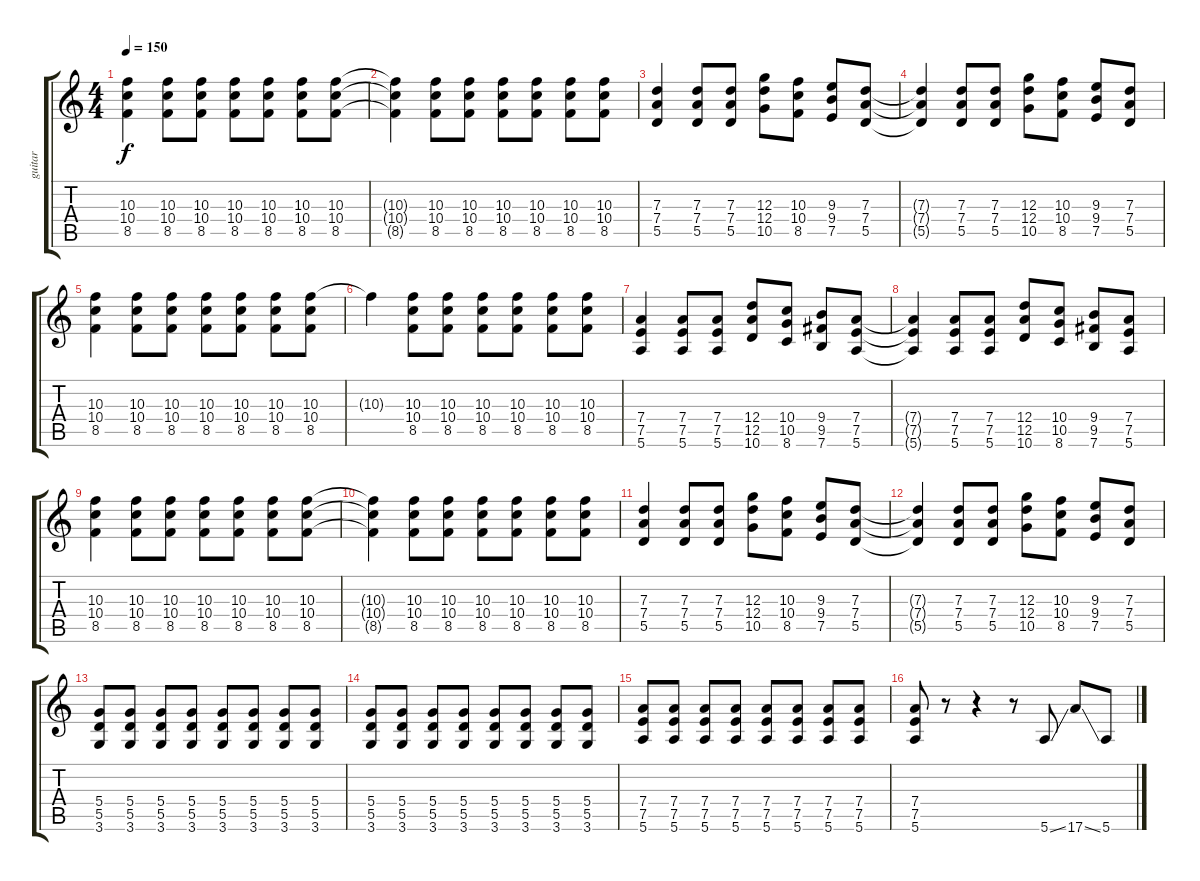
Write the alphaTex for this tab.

\track ("guitar" "guitar") {instrument distortionguitar}
\staff {score tabs}
\tuning (E4 B3 G3 D3 A2 E2) {hide}
\ts (4 4)
\tempo 150
\clef g2
\ks c
(10.3 10.4 8.5).4{dy f instrument distortionguitar} (10.3 10.4 8.5).8 (10.3 10.4 8.5).8 (10.3 10.4 8.5).8 (10.3 10.4 8.5).8 (10.3 10.4 8.5).8 (10.3 10.4 8.5).8 |
(10.3{t} 10.4{t} 8.5{t}).4 (10.3 10.4 8.5).8 (10.3 10.4 8.5).8 (10.3 10.4 8.5).8 (10.3 10.4 8.5).8 (10.3 10.4 8.5).8 (10.3 10.4 8.5).8 |
(7.3 7.4 5.5).4 (7.3 7.4 5.5).8 (7.3 7.4 5.5).8 (12.3 12.4 10.5).8 (10.3 10.4 8.5).8 (9.3 9.4 7.5).8 (7.3 7.4 5.5).8 |
(7.3{t} 7.4{t} 5.5{t}).4 (7.3 7.4 5.5).8 (7.3 7.4 5.5).8 (12.3 12.4 10.5).8 (10.3 10.4 8.5).8 (9.3 9.4 7.5).8 (7.3 7.4 5.5).8 |
(10.3 10.4 8.5).4 (10.3 10.4 8.5).8 (10.3 10.4 8.5).8 (10.3 10.4 8.5).8 (10.3 10.4 8.5).8 (10.3 10.4 8.5).8 (10.3 10.4 8.5).8 |
10.3{t}.4 (10.3 10.4 8.5).8 (10.3 10.4 8.5).8 (10.3 10.4 8.5).8 (10.3 10.4 8.5).8 (10.3 10.4 8.5).8 (10.3 10.4 8.5).8 |
(7.4 7.5 5.6).4 (7.4 7.5 5.6).8 (7.4 7.5 5.6).8 (12.4 12.5 10.6).8 (10.4 10.5 8.6).8 (9.4 9.5 7.6).8 (7.4 7.5 5.6).8 |
(7.4{t} 7.5{t} 5.6{t}).4 (7.4 7.5 5.6).8 (7.4 7.5 5.6).8 (12.4 12.5 10.6).8 (10.4 10.5 8.6).8 (9.4 9.5 7.6).8 (7.4 7.5 5.6).8 |
(10.3 10.4 8.5).4 (10.3 10.4 8.5).8 (10.3 10.4 8.5).8 (10.3 10.4 8.5).8 (10.3 10.4 8.5).8 (10.3 10.4 8.5).8 (10.3 10.4 8.5).8 |
(10.3{t} 10.4{t} 8.5{t}).4 (10.3 10.4 8.5).8 (10.3 10.4 8.5).8 (10.3 10.4 8.5).8 (10.3 10.4 8.5).8 (10.3 10.4 8.5).8 (10.3 10.4 8.5).8 |
(7.3 7.4 5.5).4 (7.3 7.4 5.5).8 (7.3 7.4 5.5).8 (12.3 12.4 10.5).8 (10.3 10.4 8.5).8 (9.3 9.4 7.5).8 (7.3 7.4 5.5).8 |
(7.3{t} 7.4{t} 5.5{t}).4 (7.3 7.4 5.5).8 (7.3 7.4 5.5).8 (12.3 12.4 10.5).8 (10.3 10.4 8.5).8 (9.3 9.4 7.5).8 (7.3 7.4 5.5).8 |
(5.4 5.5 3.6).8 (5.4 5.5 3.6).8 (5.4 5.5 3.6).8 (5.4 5.5 3.6).8 (5.4 5.5 3.6).8 (5.4 5.5 3.6).8 (5.4 5.5 3.6).8 (5.4 5.5 3.6).8 |
(5.4 5.5 3.6).8 (5.4 5.5 3.6).8 (5.4 5.5 3.6).8 (5.4 5.5 3.6).8 (5.4 5.5 3.6).8 (5.4 5.5 3.6).8 (5.4 5.5 3.6).8 (5.4 5.5 3.6).8 |
(7.4 7.5 5.6).8 (7.4 7.5 5.6).8 (7.4 7.5 5.6).8 (7.4 7.5 5.6).8 (7.4 7.5 5.6).8 (7.4 7.5 5.6).8 (7.4 7.5 5.6).8 (7.4 7.5 5.6).8 |
(7.4 7.5 5.6).8 r.8 r.4 r.8 5.6{ss}.8 17.6{ss}.8 5.6.8
